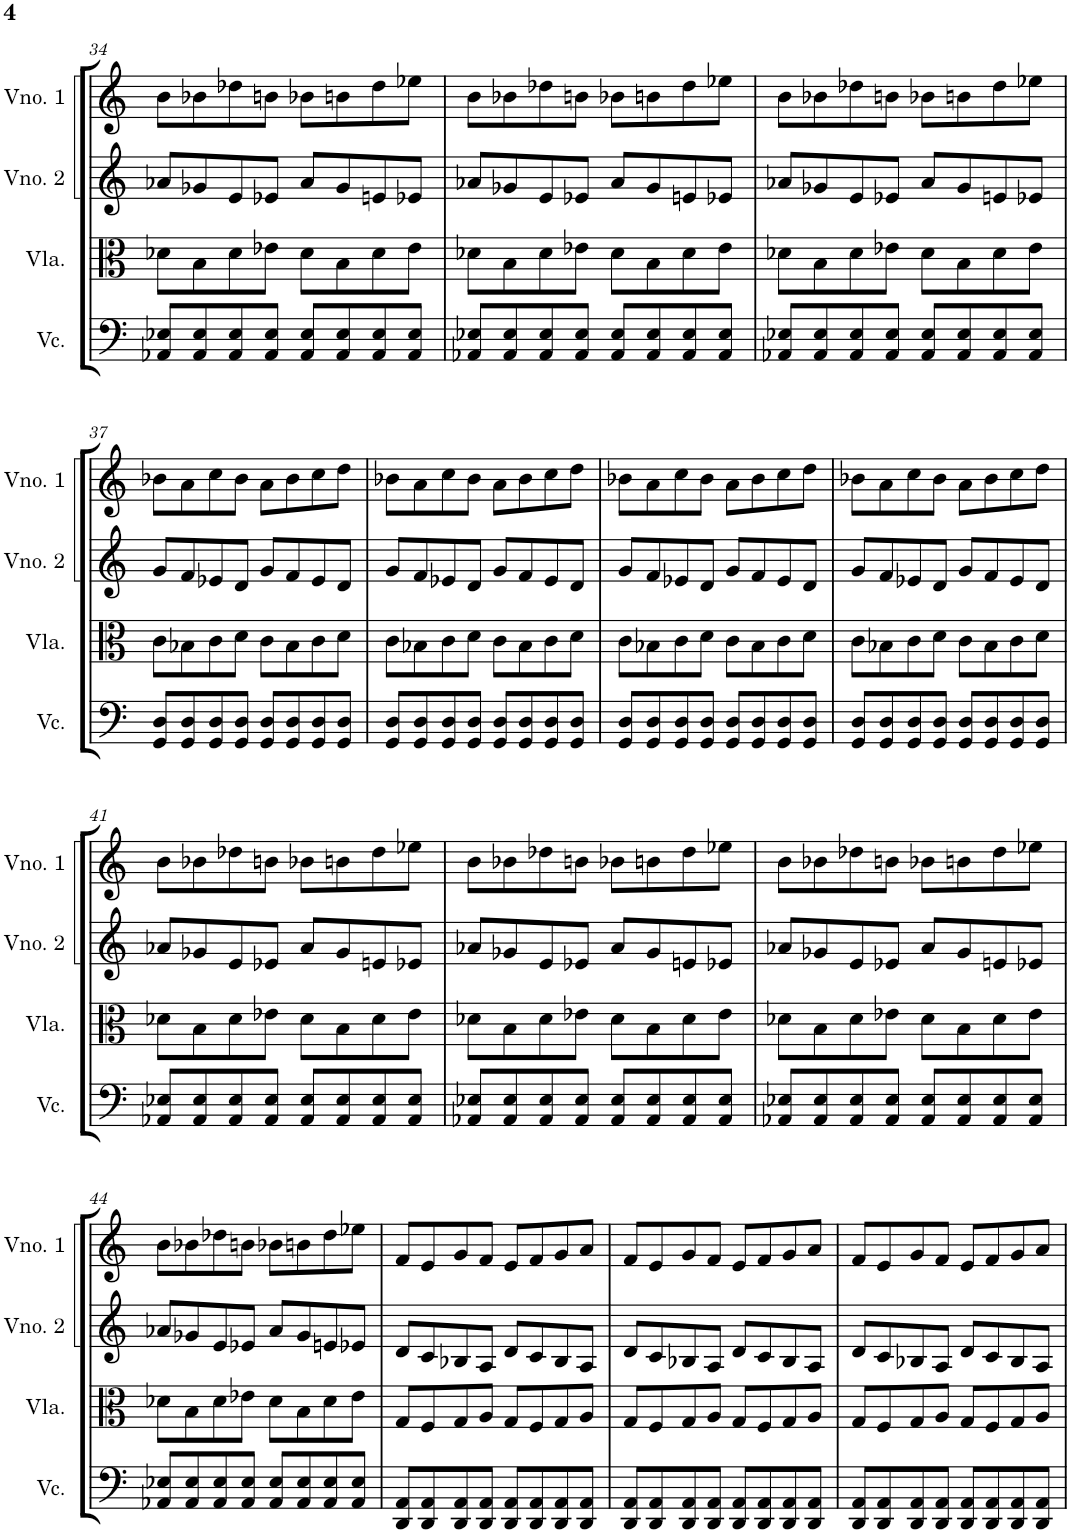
**kern	**kern	**kern	**kern
*part4	*part3	*part2	*part1
*staff4	*staff3	*staff2	*staff1
*I"Violoncelo	*I"Viola	*I"Violino 2	*I"Violino 1
*I'Vc.	*I'Vla.	*I'Vno. 2	*I'Vno. 1
!!LO:PB:g=z
*clefF4	*clefC3	*clefG2	*clefG2
*k[]	*k[]	*k[]	*k[]
*M4/4	*M4/4	*M4/4	*M4/4
=34	=34	=34	=34
8AA-X/ 8E-X/L	8d-X\L	8a-X/L	8b\L
8AA-/ 8E-/	8B\	8g-X/	8b-X\
8AA-/ 8E-/	8d-\	8e/	8dd-X\
8AA-/ 8E-/J	8e-X\J	8e-X/J	8bn\J
8AA-/ 8E-/L	8d-\L	8a-/L	8b-X\L
8AA-/ 8E-/	8B\	8g-/	8bn\
8AA-/ 8E-/	8d-\	8en/	8dd-\
8AA-/ 8E-/J	8e-\J	8e-X/J	8ee-X\J
=35	=35	=35	=35
8AA-X/ 8E-X/L	8d-X\L	8a-X/L	8b\L
8AA-/ 8E-/	8B\	8g-X/	8b-X\
8AA-/ 8E-/	8d-\	8e/	8dd-X\
8AA-/ 8E-/J	8e-X\J	8e-X/J	8bn\J
8AA-/ 8E-/L	8d-\L	8a-/L	8b-X\L
8AA-/ 8E-/	8B\	8g-/	8bn\
8AA-/ 8E-/	8d-\	8en/	8dd-\
8AA-/ 8E-/J	8e-\J	8e-X/J	8ee-X\J
=36	=36	=36	=36
8AA-X/ 8E-X/L	8d-X\L	8a-X/L	8b\L
8AA-/ 8E-/	8B\	8g-X/	8b-X\
8AA-/ 8E-/	8d-\	8e/	8dd-X\
8AA-/ 8E-/J	8e-X\J	8e-X/J	8bn\J
8AA-/ 8E-/L	8d-\L	8a-/L	8b-X\L
8AA-/ 8E-/	8B\	8g-/	8bn\
8AA-/ 8E-/	8d-\	8en/	8dd-\
8AA-/ 8E-/J	8e-\J	8e-X/J	8ee-X\J
!!LO:LB:g=z
=37	=37	=37	=37
8GG/ 8D/L	8c\L	8g/L	8b-X\L
8GG/ 8D/	8B-X\	8f/	8a\
8GG/ 8D/	8c\	8e-X/	8cc\
8GG/ 8D/J	8d\J	8d/J	8b-\J
8GG/ 8D/L	8c\L	8g/L	8a\L
8GG/ 8D/	8B-\	8f/	8b-\
8GG/ 8D/	8c\	8e-/	8cc\
8GG/ 8D/J	8d\J	8d/J	8dd\J
=38	=38	=38	=38
8GG/ 8D/L	8c\L	8g/L	8b-X\L
8GG/ 8D/	8B-X\	8f/	8a\
8GG/ 8D/	8c\	8e-X/	8cc\
8GG/ 8D/J	8d\J	8d/J	8b-\J
8GG/ 8D/L	8c\L	8g/L	8a\L
8GG/ 8D/	8B-\	8f/	8b-\
8GG/ 8D/	8c\	8e-/	8cc\
8GG/ 8D/J	8d\J	8d/J	8dd\J
=39	=39	=39	=39
8GG/ 8D/L	8c\L	8g/L	8b-X\L
8GG/ 8D/	8B-X\	8f/	8a\
8GG/ 8D/	8c\	8e-X/	8cc\
8GG/ 8D/J	8d\J	8d/J	8b-\J
8GG/ 8D/L	8c\L	8g/L	8a\L
8GG/ 8D/	8B-\	8f/	8b-\
8GG/ 8D/	8c\	8e-/	8cc\
8GG/ 8D/J	8d\J	8d/J	8dd\J
=40	=40	=40	=40
8GG/ 8D/L	8c\L	8g/L	8b-X\L
8GG/ 8D/	8B-X\	8f/	8a\
8GG/ 8D/	8c\	8e-X/	8cc\
8GG/ 8D/J	8d\J	8d/J	8b-\J
8GG/ 8D/L	8c\L	8g/L	8a\L
8GG/ 8D/	8B-\	8f/	8b-\
8GG/ 8D/	8c\	8e-/	8cc\
8GG/ 8D/J	8d\J	8d/J	8dd\J
!!LO:LB:g=z
=41	=41	=41	=41
8AA-X/ 8E-X/L	8d-X\L	8a-X/L	8b\L
8AA-/ 8E-/	8B\	8g-X/	8b-X\
8AA-/ 8E-/	8d-\	8e/	8dd-X\
8AA-/ 8E-/J	8e-X\J	8e-X/J	8bn\J
8AA-/ 8E-/L	8d-\L	8a-/L	8b-X\L
8AA-/ 8E-/	8B\	8g-/	8bn\
8AA-/ 8E-/	8d-\	8en/	8dd-\
8AA-/ 8E-/J	8e-\J	8e-X/J	8ee-X\J
=42	=42	=42	=42
8AA-X/ 8E-X/L	8d-X\L	8a-X/L	8b\L
8AA-/ 8E-/	8B\	8g-X/	8b-X\
8AA-/ 8E-/	8d-\	8e/	8dd-X\
8AA-/ 8E-/J	8e-X\J	8e-X/J	8bn\J
8AA-/ 8E-/L	8d-\L	8a-/L	8b-X\L
8AA-/ 8E-/	8B\	8g-/	8bn\
8AA-/ 8E-/	8d-\	8en/	8dd-\
8AA-/ 8E-/J	8e-\J	8e-X/J	8ee-X\J
=43	=43	=43	=43
8AA-X/ 8E-X/L	8d-X\L	8a-X/L	8b\L
8AA-/ 8E-/	8B\	8g-X/	8b-X\
8AA-/ 8E-/	8d-\	8e/	8dd-X\
8AA-/ 8E-/J	8e-X\J	8e-X/J	8bn\J
8AA-/ 8E-/L	8d-\L	8a-/L	8b-X\L
8AA-/ 8E-/	8B\	8g-/	8bn\
8AA-/ 8E-/	8d-\	8en/	8dd-\
8AA-/ 8E-/J	8e-\J	8e-X/J	8ee-X\J
!!LO:LB:g=z
=44	=44	=44	=44
8AA-X/ 8E-X/L	8d-X\L	8a-X/L	8b\L
8AA-/ 8E-/	8B\	8g-X/	8b-X\
8AA-/ 8E-/	8d-\	8e/	8dd-X\
8AA-/ 8E-/J	8e-X\J	8e-X/J	8bn\J
8AA-/ 8E-/L	8d-\L	8a-/L	8b-X\L
8AA-/ 8E-/	8B\	8g-/	8bn\
8AA-/ 8E-/	8d-\	8en/	8dd-\
8AA-/ 8E-/J	8e-\J	8e-X/J	8ee-X\J
=45	=45	=45	=45
8DD/ 8AA/L	8G/L	8d/L	8f/L
8DD/ 8AA/	8F/	8c/	8e/
8DD/ 8AA/	8G/	8B-X/	8g/
8DD/ 8AA/J	8A/J	8A/J	8f/J
8DD/ 8AA/L	8G/L	8d/L	8e/L
8DD/ 8AA/	8F/	8c/	8f/
8DD/ 8AA/	8G/	8B-/	8g/
8DD/ 8AA/J	8A/J	8A/J	8a/J
=46	=46	=46	=46
8DD/ 8AA/L	8G/L	8d/L	8f/L
8DD/ 8AA/	8F/	8c/	8e/
8DD/ 8AA/	8G/	8B-X/	8g/
8DD/ 8AA/J	8A/J	8A/J	8f/J
8DD/ 8AA/L	8G/L	8d/L	8e/L
8DD/ 8AA/	8F/	8c/	8f/
8DD/ 8AA/	8G/	8B-/	8g/
8DD/ 8AA/J	8A/J	8A/J	8a/J
=47	=47	=47	=47
8DD/ 8AA/L	8G/L	8d/L	8f/L
8DD/ 8AA/	8F/	8c/	8e/
8DD/ 8AA/	8G/	8B-X/	8g/
8DD/ 8AA/J	8A/J	8A/J	8f/J
8DD/ 8AA/L	8G/L	8d/L	8e/L
8DD/ 8AA/	8F/	8c/	8f/
8DD/ 8AA/	8G/	8B-/	8g/
8DD/ 8AA/J	8A/J	8A/J	8a/J
=	=	=	=
*-	*-	*-	*-
